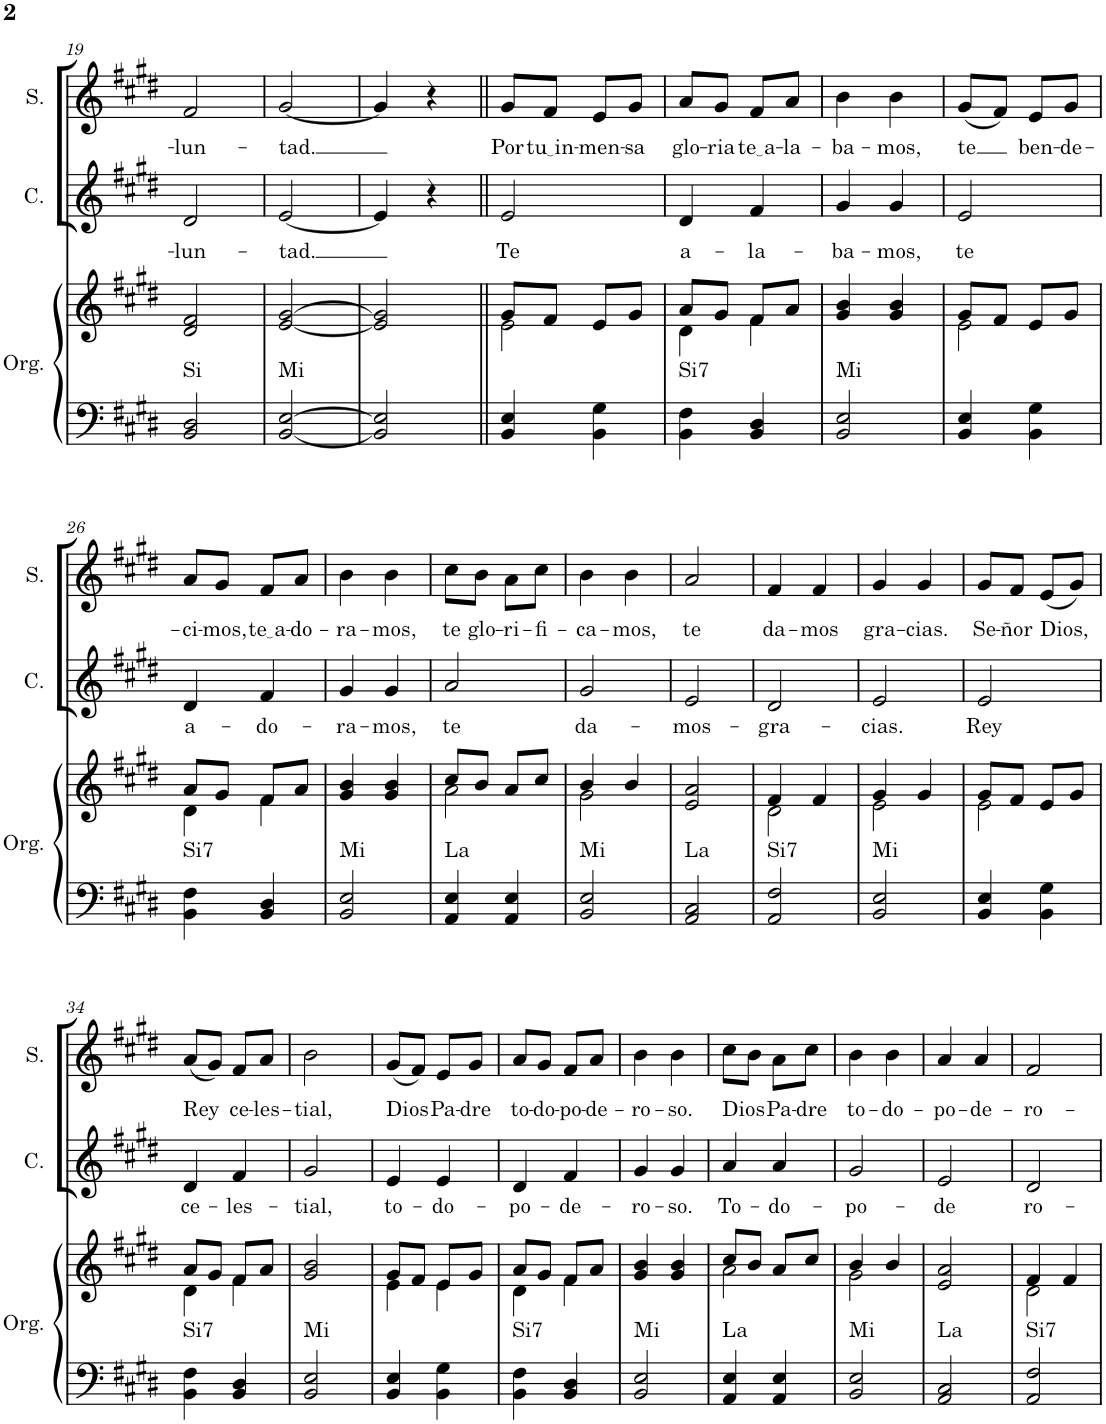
**kern	**kern	**harte	**kern	**text	**kern	**text
*part3	*part3	*part3	*part2	*part2	*part1	*part1
*staff4	*staff3	*	*staff2	*staff2	*staff1	*staff1
*I"Órgano	*	*	*I"Contralto	*	*I"Soprano	*
*	*	*	*I'C.	*	*I'S.	*
!!LO:PB:g=z
*clefF4	*clefG2	*	*clefG2	*	*clefG2	*
*k[f#c#g#d#]	*k[f#c#g#d#]	*	*k[f#c#g#d#]	*	*k[f#c#g#d#]	*
*M2/4	*M2/4	*	*M2/4	*	*M2/4	*
=19	=19	=19	=19	=19	=19	=19
!	!	!LO:H:kt=Si	!	!LO:LY:b	!	!LO:LY:b
2BB/ 2D#/	2d#/ 2f#/	N	2d#/	-lun-	2f#/	-lun-
=20	=20	=20	=20	=20	=20	=20
!	!	!LO:H:kt=Mi	!	!LO:LY:b	!	!LO:LY:b
[2BB/ [2E/	[2e/ [2g#/	N	[2e/	-tad.	[2g#/	-tad.
=21	=21	=21	=21	=21	=21	=21
2BB/] 2E/]	2e/] 2g#/]	.	4e/]	.	4g#/]	.
.	.	.	4r	.	4r	.
=22||	=22||	=22||	=22||	=22||	=22||	=22||
*	*^	*	*	*	*	*
!	!	!	!	!	!LO:LY:b	!	!LO:LY:b
4BB/ 4E/	8g#/L	2e\	.	2e/	Te	8g#/L	Por
!	!	!	!	!	!	!	!LO:LY:b
.	8f#/J	.	.	.	.	8f#/J	tu in
!	!	!	!	!	!	!	!LO:LY:b
4BB\ 4G#\	8e/L	.	.	.	.	8e/L	-men-
!	!	!	!	!	!	!	!LO:LY:b
.	8g#/J	.	.	.	.	8g#/J	-sa
=23	=23	=23	=23	=23	=23	=23	=23
!	!	!	!LO:H:kt=Si7	!	!LO:LY:b	!	!LO:LY:b
4BB\ 4F#\	8a/L	4d#\	N	4d#/	a-	8a/L	glo-
!	!	!	!	!	!	!	!LO:LY:b
.	8g#/J	.	.	.	.	8g#/J	-ria
!	!	!	!	!	!LO:LY:b	!	!LO:LY:b
4BB/ 4D#/	8f#/L	4f#\	.	4f#/	-la-	8f#/L	te a
!	!	!	!	!	!	!	!LO:LY:b
.	8a/J	.	.	.	.	8a/J	-la-
*	*v	*v	*	*	*	*	*
=24	=24	=24	=24	=24	=24	=24
!	!	!LO:H:kt=Mi	!	!LO:LY:b	!	!LO:LY:b
2BB/ 2E/	4g#/ 4b/	N	4g#/	-ba-	4b\	-ba-
!	!	!	!	!LO:LY:b	!	!LO:LY:b
.	4g#/ 4b/	.	4g#/	-mos,	4b\	-mos,
=25	=25	=25	=25	=25	=25	=25
*	*^	*	*	*	*	*
!	!	!	!	!	!LO:LY:b	!	!LO:LY:b
4BB/ 4E/	8g#/L	2e\	.	2e/	te	(8g#/L	te
.	8f#/J	.	.	.	.	8f#/J)	.
!	!	!	!	!	!	!	!LO:LY:b
4BB\ 4G#\	8e/L	.	.	.	.	8e/L	ben-
!	!	!	!	!	!	!	!LO:LY:b
.	8g#/J	.	.	.	.	8g#/J	-de-
!!LO:LB:g=z
=26	=26	=26	=26	=26	=26	=26	=26
!	!	!	!LO:H:kt=Si7	!	!LO:LY:b	!	!LO:LY:b
4BB\ 4F#\	8a/L	4d#\	N	4d#/	a-	8a/L	-ci-
!	!	!	!	!	!	!	!LO:LY:b
.	8g#/J	.	.	.	.	8g#/J	-mos,
!	!	!	!	!	!LO:LY:b	!	!LO:LY:b
4BB/ 4D#/	8f#/L	4f#\	.	4f#/	-do-	8f#/L	te a
!	!	!	!	!	!	!	!LO:LY:b
.	8a/J	.	.	.	.	8a/J	-do-
*	*v	*v	*	*	*	*	*
=27	=27	=27	=27	=27	=27	=27
!	!	!LO:H:kt=Mi	!	!LO:LY:b	!	!LO:LY:b
2BB/ 2E/	4g#/ 4b/	N	4g#/	-ra-	4b\	-ra-
!	!	!	!	!LO:LY:b	!	!LO:LY:b
.	4g#/ 4b/	.	4g#/	-mos,	4b\	-mos,
=28	=28	=28	=28	=28	=28	=28
*	*^	*	*	*	*	*
!	!	!	!LO:H:kt=La	!	!LO:LY:b	!	!LO:LY:b
4AA/ 4E/	8cc#/L	2a\	N	2a/	te	8cc#\L	te
!	!	!	!	!	!	!	!LO:LY:b
.	8b/J	.	.	.	.	8b\J	glo-
!	!	!	!	!	!	!	!LO:LY:b
4AA/ 4E/	8a/L	.	.	.	.	8a\L	-ri-
!	!	!	!	!	!	!	!LO:LY:b
.	8cc#/J	.	.	.	.	8cc#\J	-fi-
=29	=29	=29	=29	=29	=29	=29	=29
!	!	!	!LO:H:kt=Mi	!	!LO:LY:b	!	!LO:LY:b
2BB/ 2E/	4b/	2g#\	N	2g#/	da-	4b\	-ca-
!	!	!	!	!	!	!	!LO:LY:b
.	4b/	.	.	.	.	4b\	-mos,
*	*v	*v	*	*	*	*	*
=30	=30	=30	=30	=30	=30	=30
!	!	!LO:H:kt=La	!	!LO:LY:b	!	!LO:LY:b
2AA/ 2C#/	2e/ 2a/	N	2e/	-mos-	2a/	te
=31	=31	=31	=31	=31	=31	=31
*	*^	*	*	*	*	*
!	!	!	!LO:H:kt=Si7	!	!LO:LY:b	!	!LO:LY:b
2AA/ 2F#/	4f#/	2d#\	N	2d#/	-gra-	4f#/	da-
!	!	!	!	!	!	!	!LO:LY:b
.	4f#/	.	.	.	.	4f#/	-mos
=32	=32	=32	=32	=32	=32	=32	=32
!	!	!	!LO:H:kt=Mi	!	!LO:LY:b	!	!LO:LY:b
2BB/ 2E/	4g#/	2e\	N	2e/	-cias.	4g#/	gra-
!	!	!	!	!	!	!	!LO:LY:b
.	4g#/	.	.	.	.	4g#/	-cias.
=33	=33	=33	=33	=33	=33	=33	=33
!	!	!	!	!	!LO:LY:b	!	!LO:LY:b
4BB/ 4E/	8g#/L	2e\	.	2e/	Rey	8g#/L	Se-
!	!	!	!	!	!	!	!LO:LY:b
.	8f#/J	.	.	.	.	8f#/J	-ñor
!	!	!	!	!	!	!	!LO:LY:b
4BB\ 4G#\	8e/L	.	.	.	.	(8e/L	Dios,
.	8g#/J	.	.	.	.	8g#/J)	.
!!LO:LB:g=z
=34	=34	=34	=34	=34	=34	=34	=34
!	!	!	!LO:H:kt=Si7	!	!LO:LY:b	!	!LO:LY:b
4BB\ 4F#\	8a/L	4d#\	N	4d#/	ce-	(8a/L	-Rey
.	8g#/J	.	.	.	.	8g#/J)	.
!	!	!	!	!	!LO:LY:b	!	!LO:LY:b
4BB/ 4D#/	8f#/L	4f#\	.	4f#/	-les-	8f#/L	ce-
!	!	!	!	!	!	!	!LO:LY:b
.	8a/J	.	.	.	.	8a/J	-les-
*	*v	*v	*	*	*	*	*
=35	=35	=35	=35	=35	=35	=35
!	!	!LO:H:kt=Mi	!	!LO:LY:b	!	!LO:LY:b
2BB/ 2E/	2g#/ 2b/	N	2g#/	-tial,	2b\	-tial,
=36	=36	=36	=36	=36	=36	=36
*	*^	*	*	*	*	*
!	!	!	!	!	!LO:LY:b	!	!LO:LY:b
4BB/ 4E/	8g#/L	4e\	.	4e/	to-	(8g#/L	Dios
.	8f#/J	.	.	.	.	8f#/J)	.
!	!	!	!	!	!LO:LY:b	!	!LO:LY:b
4BB\ 4G#\	8e/L	4e\	.	4e/	-do-	8e/L	Pa-
!	!	!	!	!	!	!	!LO:LY:b
.	8g#/J	.	.	.	.	8g#/J	-dre
=37	=37	=37	=37	=37	=37	=37	=37
!	!	!	!LO:H:kt=Si7	!	!LO:LY:b	!	!LO:LY:b
4BB\ 4F#\	8a/L	4d#\	N	4d#/	-po-	8a/L	to-
!	!	!	!	!	!	!	!LO:LY:b
.	8g#/J	.	.	.	.	8g#/J	-do-
!	!	!	!	!	!LO:LY:b	!	!LO:LY:b
4BB/ 4D#/	8f#/L	4f#\	.	4f#/	-de-	8f#/L	-po-
!	!	!	!	!	!	!	!LO:LY:b
.	8a/J	.	.	.	.	8a/J	-de-
*	*v	*v	*	*	*	*	*
=38	=38	=38	=38	=38	=38	=38
!	!	!LO:H:kt=Mi	!	!LO:LY:b	!	!LO:LY:b
2BB/ 2E/	4g#/ 4b/	N	4g#/	-ro-	4b\	-ro-
!	!	!	!	!LO:LY:b	!	!LO:LY:b
.	4g#/ 4b/	.	4g#/	-so.	4b\	-so.
=39	=39	=39	=39	=39	=39	=39
*	*^	*	*	*	*	*
!	!	!	!LO:H:kt=La	!	!LO:LY:b	!	!LO:LY:b
4AA/ 4E/	8cc#/L	2a\	N	4a/	To-	8cc#\L	Dios
.	8b/J	.	.	.	.	8b\J	.
!	!	!	!	!	!LO:LY:b	!	!LO:LY:b
4AA/ 4E/	8a/L	.	.	4a/	-do-	8a\L	Pa-
!	!	!	!	!	!	!	!LO:LY:b
.	8cc#/J	.	.	.	.	8cc#\J	-dre
=40	=40	=40	=40	=40	=40	=40	=40
!	!	!	!LO:H:kt=Mi	!	!LO:LY:b	!	!LO:LY:b
2BB/ 2E/	4b/	2g#\	N	2g#/	-po-	4b\	to-
!	!	!	!	!	!	!	!LO:LY:b
.	4b/	.	.	.	.	4b\	-do-
*	*v	*v	*	*	*	*	*
=41	=41	=41	=41	=41	=41	=41
!	!	!LO:H:kt=La	!	!LO:LY:b	!	!LO:LY:b
2AA/ 2C#/	2e/ 2a/	N	2e/	-de	4a/	-po-
!	!	!	!	!	!	!LO:LY:b
.	.	.	.	.	4a/	-de-
=42	=42	=42	=42	=42	=42	=42
*	*^	*	*	*	*	*
!	!	!	!LO:H:kt=Si7	!	!LO:LY:b	!	!LO:LY:b
2AA/ 2F#/	4f#/	2d#\	N	2d#/	-ro-	2f#/	-ro-
.	4f#/	.	.	.	.	.	.
*	*v	*v	*	*	*	*	*
=	=	=	=	=	=	=
*-	*-	*-	*-	*-	*-	*-
